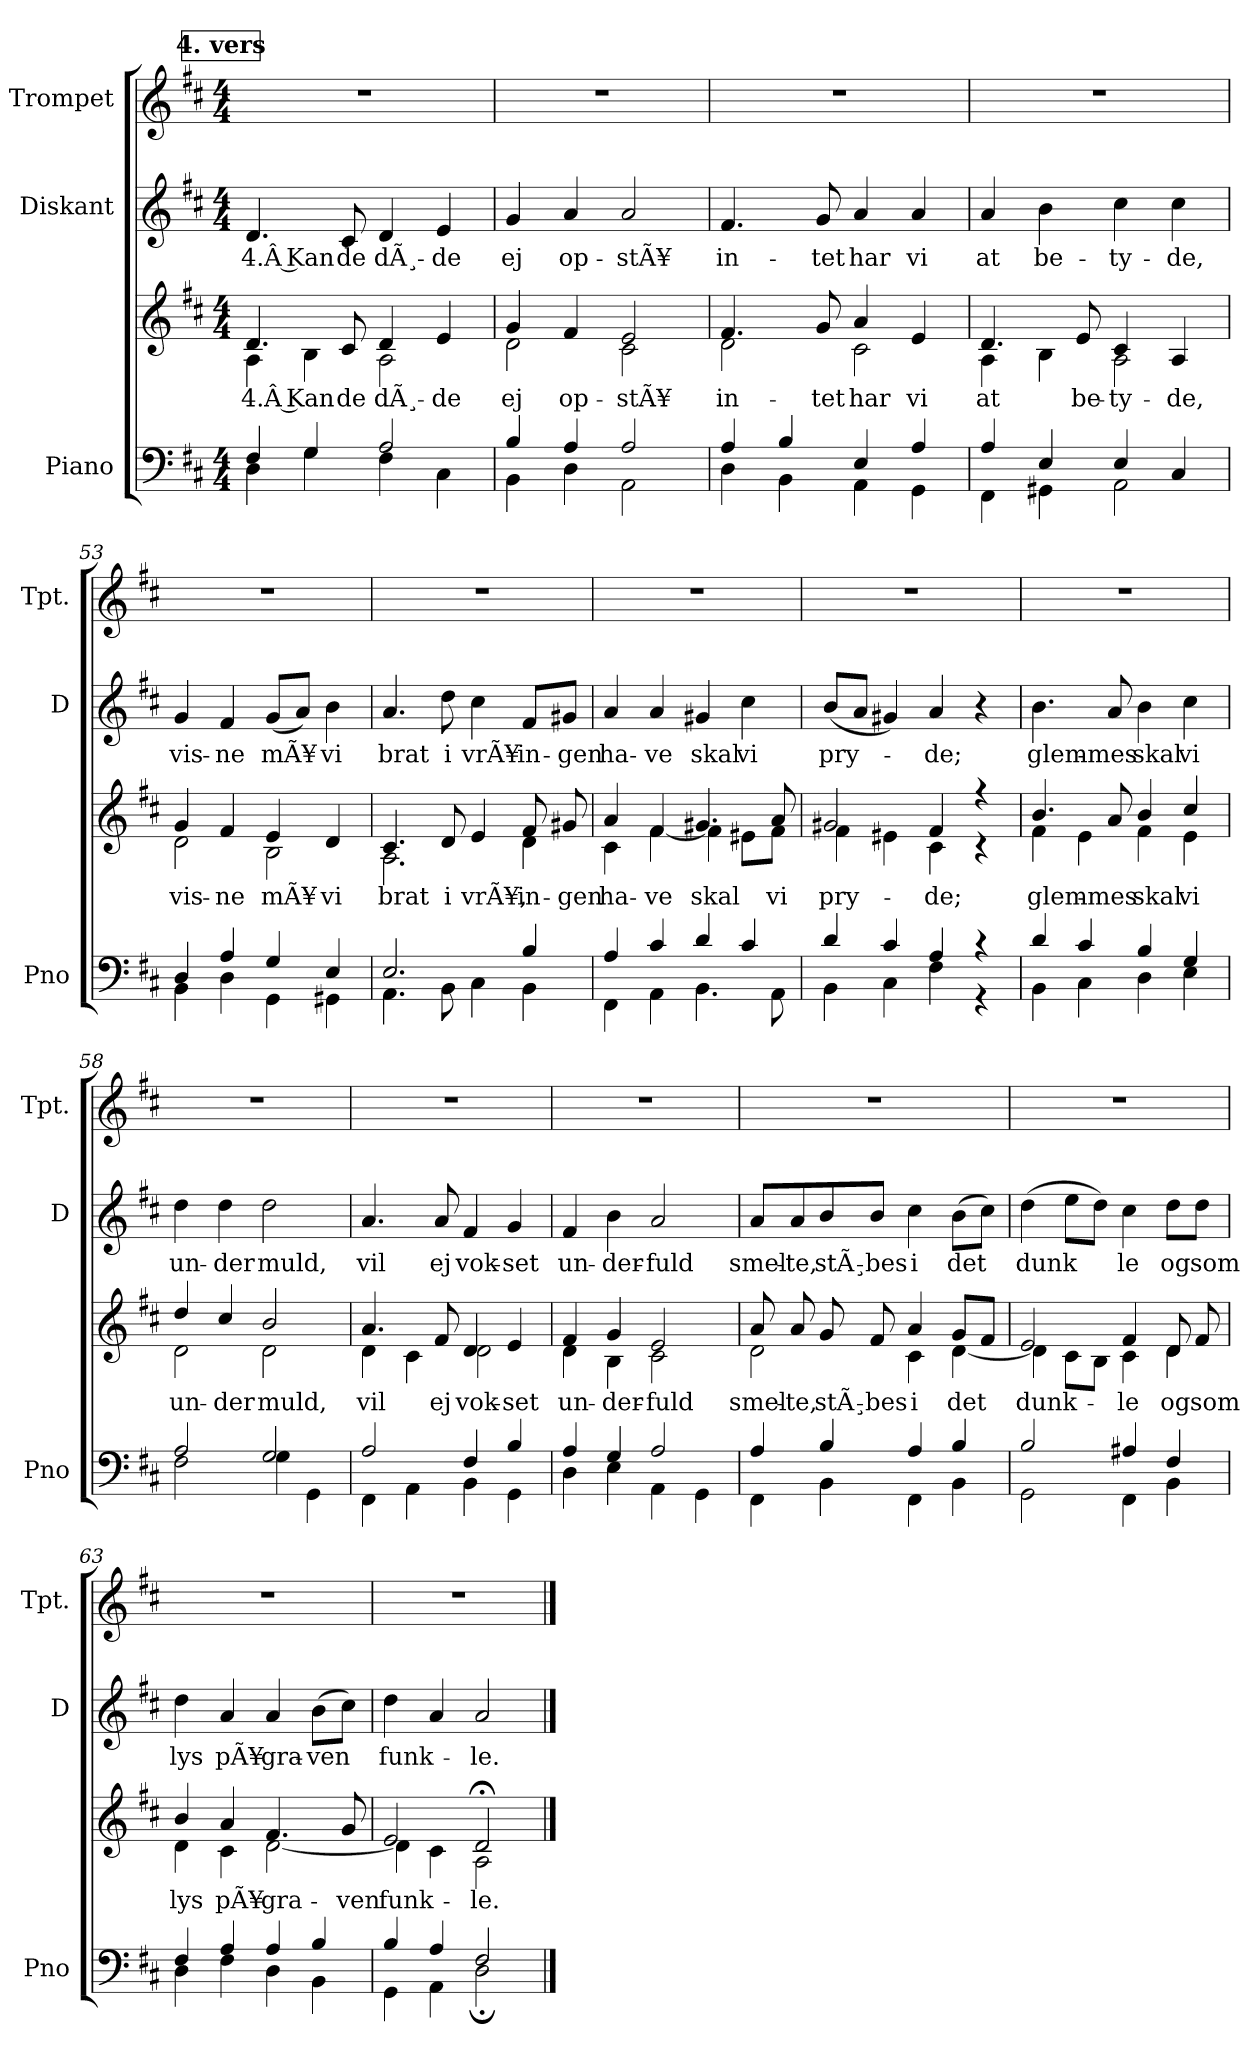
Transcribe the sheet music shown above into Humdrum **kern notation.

**kern	**kern	**text	**kern	**text	**kern
*part3	*part3	*part3	*part2	*part2	*part1
*staff4	*staff3	*staff3	*staff2	*staff2	*staff1
*I"Piano	*	*	*I"Diskant	*	*I"Trompet
*I'Pno	*	*	*I'D	*	*I'Tpt.
!!LO:LB:g=z
*clefF4	*clefG2	*	*clefG2	*	*clefG2
*	*	*	*	*	*ITrd1c2
*k[f#c#]	*k[f#c#]	*	*k[f#c#]	*	*k[]
*M4/4	*M4/4	*	*M4/4	*	*M4/4
!!LO:REH:place=s1:a:B:fs=14:t=4. vers
=49	=49	=49	=49	=49	=49
*^	*	*	*	*	*
!	!	!	!LO:LY:b	!	!LO:LY:b	!
*	*	*^	*	*	*	*
4F#/	4D\	4.d/	4A\	4.Â Kan	4.d/	4.Â Kan	1r
4G/	4G\	.	4B\	.	.	.	.
!	!	!	!	!LO:LY:b	!	!LO:LY:b	!
.	.	8c#/	.	de	8c#/	de	.
!	!	!	!	!LO:LY:b	!	!LO:LY:b	!
2A/	4F#\	4d/	2A\	dÃ¸-	4d/	dÃ¸-	.
!	!	!	!	!LO:LY:b	!	!LO:LY:b	!
.	4C#\	4e/	.	-de	4e/	-de	.
=50	=50	=50	=50	=50	=50	=50	=50
!	!	!	!	!LO:LY:b	!	!LO:LY:b	!
4B/	4BB\	4g/	2d\	ej	4g/	ej	1r
!	!	!	!	!LO:LY:b	!	!LO:LY:b	!
4A/	4D\	4f#/	.	op-	4a/	op-	.
!	!	!	!	!LO:LY:b	!	!LO:LY:b	!
2A/	2AA\	2e/	2c#\	-stÃ¥	2a/	-stÃ¥	.
=51	=51	=51	=51	=51	=51	=51	=51
!	!	!	!	!LO:LY:b	!	!LO:LY:b	!
4A/	4D\	4.f#/	2d\	in-	4.f#/	in-	1r
4B/	4BB\	.	.	.	.	.	.
!	!	!	!	!LO:LY:b	!	!LO:LY:b	!
.	.	8g/	.	-tet	8g/	-tet	.
!	!	!	!	!LO:LY:b	!	!LO:LY:b	!
4E/	4AA\	4a/	2c#\	har	4a/	har	.
!	!	!	!	!LO:LY:b	!	!LO:LY:b	!
4A/	4GG\	4e/	.	vi	4a/	vi	.
=52	=52	=52	=52	=52	=52	=52	=52
!	!	!	!	!LO:LY:b	!	!LO:LY:b	!
4A/	4FF#\	4.d/	4A\	at	4a/	at	1r
!	!	!	!	!	!	!LO:LY:b	!
4E/	4GG#X\	.	4B\	.	4b\	be-	.
!	!	!	!	!LO:LY:b	!	!	!
.	.	8e/	.	be-	.	.	.
!	!	!	!	!LO:LY:b	!	!LO:LY:b	!
4E/	2AA\	4c#/	2A\	-ty-	4cc#\	-ty-	.
!	!	!	!	!LO:LY:b	!	!LO:LY:b	!
4C#/	.	4A/	.	-de,	4cc#\	-de,	.
=53	=53	=53	=53	=53	=53	=53	=53
!	!	!	!	!LO:LY:b	!	!LO:LY:b	!
4D/	4BB\	4g/	2d\	vis-	4g/	vis-	1r
!	!	!	!	!LO:LY:b	!	!LO:LY:b	!
4A/	4D\	4f#/	.	-ne	4f#/	-ne	.
!	!	!	!	!LO:LY:b	!	!LO:LY:b	!
4G/	4GG\	4e/	2B\	mÃ¥	(8g/L	mÃ¥	.
.	.	.	.	.	8a/J)	.	.
!	!	!	!	!LO:LY:b	!	!LO:LY:b	!
4E/	4GG#X\	4d/	.	vi	4b\	vi	.
!!LO:PB:g=z
=54	=54	=54	=54	=54	=54	=54	=54
!	!	!	!	!LO:LY:b	!	!LO:LY:b	!
2.E/	4.AA\	4.c#/	2.A\	brat	4.a/	brat	1r
!	!	!	!	!LO:LY:b	!	!LO:LY:b	!
.	8BB\	8d/	.	i	8dd\	i	.
!	!	!	!	!LO:LY:b	!	!LO:LY:b	!
.	4C#\	4e/	.	vrÃ¥,	4cc#\	vrÃ¥	.
!	!	!	!	!LO:LY:b	!	!LO:LY:b	!
4B/	4BB\	8f#/	4d\	in-	8f#/L	in-	.
!	!	!	!	!LO:LY:b	!	!LO:LY:b	!
.	.	8g#X/	.	-gen	8g#X/J	-gen	.
=55	=55	=55	=55	=55	=55	=55	=55
!	!	!	!	!LO:LY:b	!	!LO:LY:b	!
4A/	4FF#\	4a/	4c#\	ha-	4a/	ha-	1r
!	!	!	!	!LO:LY:b	!	!LO:LY:b	!
4c#/	4AA\	4f#/	[<4f#\	-ve	4a/	-ve	.
!	!	!	!	!LO:LY:b	!	!LO:LY:b	!
4d/	4.BB\	4.g#X/	4f#\]	skal	4g#X/	skal	.
!	!	!	!	!	!	!LO:LY:b	!
4c#/	.	.	8e#X\L	.	4cc#\	vi	.
!	!	!	!	!LO:LY:b	!	!	!
.	8AA\	8a/	8f#\J	vi	.	.	.
=56	=56	=56	=56	=56	=56	=56	=56
!	!	!	!	!LO:LY:b	!	!LO:LY:b	!
4d/	4BB\	2g#X/	4f#\	pry-	(8b/L	pry-	1r
.	.	.	.	.	8a/J	.	.
4c#/	4C#\	.	4e#X\	.	4g#X/)	.	.
!	!	!	!	!LO:LY:b	!	!LO:LY:b	!
4A/	4F#\	4f#/	4c#\	-de;	4a/	-de;	.
4r	4r	4r	4r	.	4r	.	.
=57	=57	=57	=57	=57	=57	=57	=57
!	!	!	!	!LO:LY:b	!	!LO:LY:b	!
4d/	4BB\	4.b/	4f#\	glem-	4.b\	glem-	1r
4c#/	4C#\	.	4e\	.	.	.	.
!	!	!	!	!LO:LY:b	!	!LO:LY:b	!
.	.	8a/	.	-mes	8a/	-mes	.
!	!	!	!	!LO:LY:b	!	!LO:LY:b	!
4B/	4D\	4b/	4f#\	skal	4b\	skal	.
!	!	!	!	!LO:LY:b	!	!LO:LY:b	!
4G/	4E\	4cc#/	4e\	vi	4cc#\	vi	.
!!LO:LB:g=z
=58	=58	=58	=58	=58	=58	=58	=58
!	!	!	!	!LO:LY:b	!	!LO:LY:b	!
2A/	2F#\	4dd/	2d\	un-	4dd\	un-	1r
!	!	!	!	!LO:LY:b	!	!LO:LY:b	!
.	.	4cc#/	.	-der	4dd\	-der	.
!	!	!	!	!LO:LY:b	!	!LO:LY:b	!
2G/	4G\	2b/	2d\	muld,	2dd\	muld,	.
.	4GG\	.	.	.	.	.	.
=59	=59	=59	=59	=59	=59	=59	=59
!	!	!	!	!LO:LY:b	!	!LO:LY:b	!
2A/	4FF#\	4.a/	4d\	vil	4.a/	vil	1r
.	4AA\	.	4c#\	.	.	.	.
!	!	!	!	!LO:LY:b	!	!LO:LY:b	!
.	.	8f#/	.	ej	8a/	ej	.
!	!	!	!	!LO:LY:b	!	!LO:LY:b	!
4F#/	4BB\	4d/	2d\	vok-	4f#/	vok-	.
!	!	!	!	!LO:LY:b	!	!LO:LY:b	!
4B/	4GG\	4e/	.	-set	4g/	-set	.
=60	=60	=60	=60	=60	=60	=60	=60
!	!	!	!	!LO:LY:b	!	!LO:LY:b	!
4A/	4D\	4f#/	4d\	un-	4f#/	un-	1r
!	!	!	!	!LO:LY:b	!	!LO:LY:b	!
4G/	4E\	4g/	4B\	-der-	4b\	-der-	.
!	!	!	!	!LO:LY:b	!	!LO:LY:b	!
2A/	4AA\	2e/	2c#\	-fuld	2a/	-fuld	.
.	4GG\	.	.	.	.	.	.
=61	=61	=61	=61	=61	=61	=61	=61
!	!	!	!	!LO:LY:b	!	!LO:LY:b	!
4A/	4FF#\	8a/	2d\	smel-	8a/L	smel-	1r
!	!	!	!	!LO:LY:b	!	!LO:LY:b	!
.	.	8a/	.	-te,	8a/	-te,	.
!	!	!	!	!LO:LY:b	!	!LO:LY:b	!
4B/	4BB\	8g/	.	stÃ¸-	8b/	stÃ¸-	.
!	!	!	!	!LO:LY:b	!	!LO:LY:b	!
.	.	8f#/	.	-bes	8b/J	-bes	.
!	!	!	!	!LO:LY:b	!	!LO:LY:b	!
4A/	4FF#\	4a/	4c#\	i	4cc#\	i	.
!	!	!	!	!LO:LY:b	!	!LO:LY:b	!
4B/	4BB\	8g/L	[<4d\	det	(8b\L	det	.
.	.	8f#/J	.	.	8cc#\J)	.	.
!!LO:LB:g=z
=62	=62	=62	=62	=62	=62	=62	=62
!	!	!	!	!LO:LY:b	!	!LO:LY:b	!
2B/	2GG\	2e/	4d\]	dunk-	(4dd\	dunk	1r
.	.	.	8c#\L	.	8ee\L	.	.
.	.	.	8B\J	.	8dd\J)	.	.
!	!	!	!	!LO:LY:b	!	!LO:LY:b	!
4A#X/	4FF#\	4f#/	4c#\	-le	4cc#\	le	.
!	!	!	!	!LO:LY:b	!	!LO:LY:b	!
4F#/	4BB\	8d/	4d\	og	8dd\L	og	.
!	!	!	!	!LO:LY:b	!	!LO:LY:b	!
.	.	8f#/	.	som	8dd\J	som	.
=63	=63	=63	=63	=63	=63	=63	=63
!	!	!	!	!LO:LY:b	!	!LO:LY:b	!
4F#/	4D\	4b/	4d\	lys	4dd\	lys	1r
!	!	!	!	!LO:LY:b	!	!LO:LY:b	!
4A/	4F#\	4a/	4c#\	pÃ¥	4a/	pÃ¥	.
!	!	!	!	!LO:LY:b	!	!LO:LY:b	!
4A/	4D\	4.f#/	[<2d\	gra-	4a/	gra-	.
!	!	!	!	!	!	!LO:LY:b	!
4B/	4BB\	.	.	.	(8b\L	-ven	.
!	!	!	!	!LO:LY:b	!	!	!
.	.	8g/	.	-ven	8cc#\J)	.	.
=64	=64	=64	=64	=64	=64	=64	=64
!	!	!	!	!LO:LY:b	!	!LO:LY:b	!
4B/	4GG\	2e/	4d\]	funk-	4dd\	funk-	1r
4A/	4AA\	.	4c#\	.	4a/	.	.
!	!	!	!	!LO:LY:b	!	!LO:LY:b	!
2F#/	2D;\	2d;</	2A\	-le.	2a/	-le.	.
*v	*v	*	*	*	*	*	*
*	*v	*v	*	*	*	*
==	==	==	==	==	==
*-	*-	*-	*-	*-	*-
